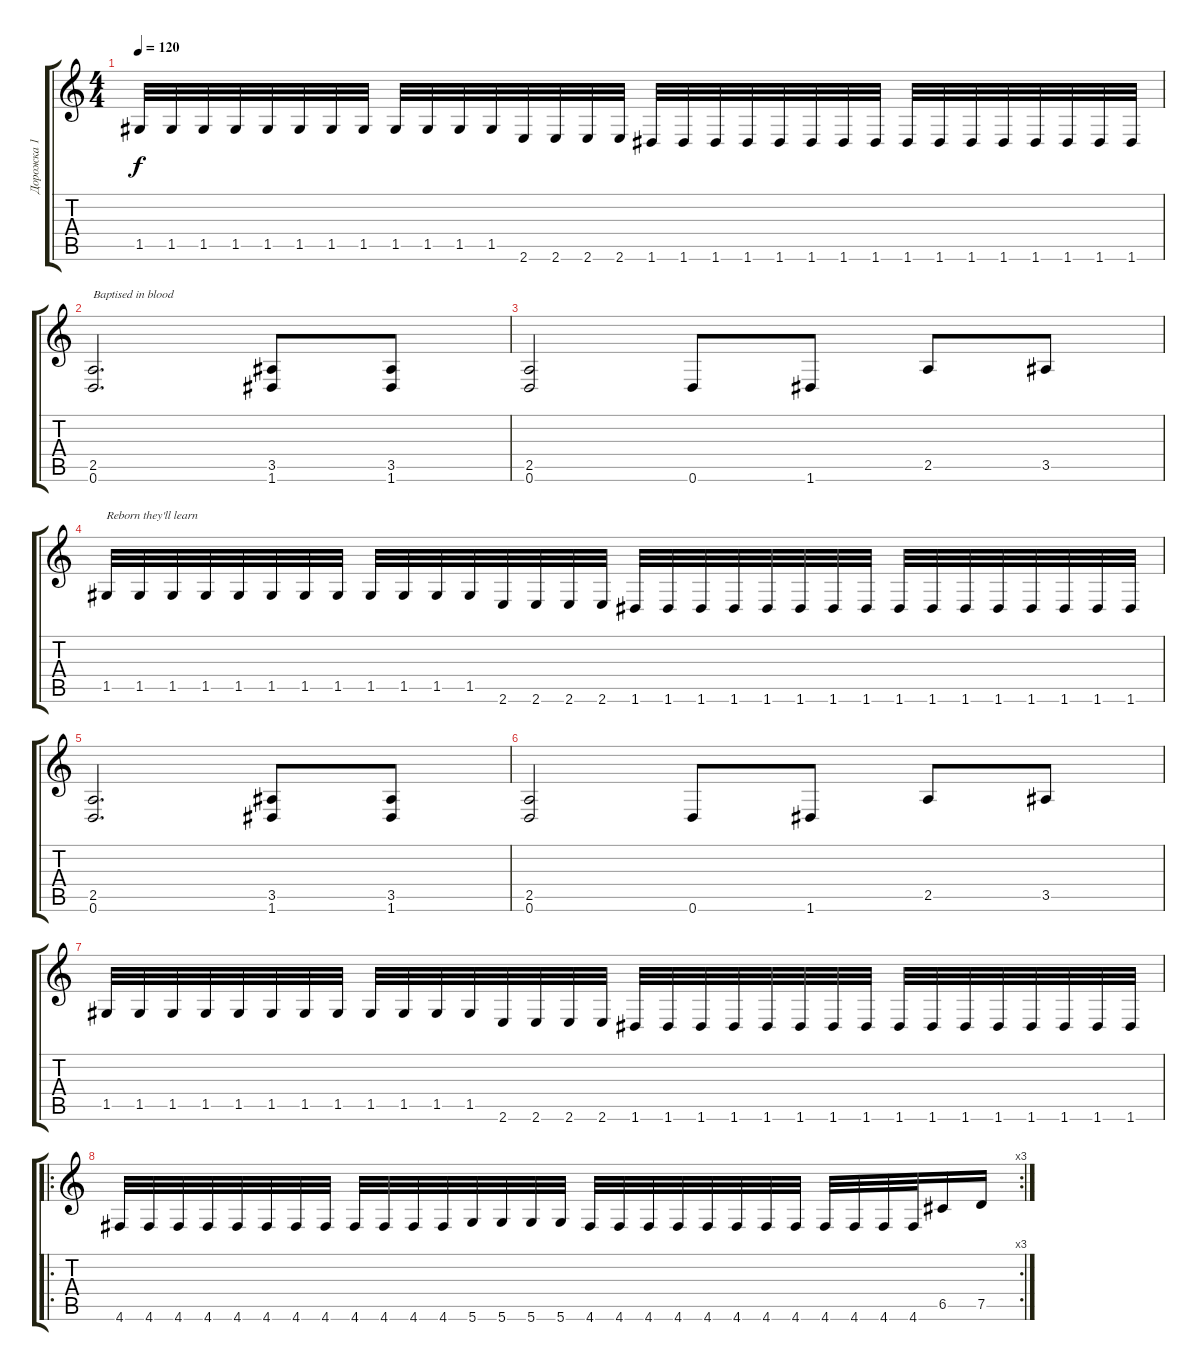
\track ("Дорожка 1" "Дорожка 1") {instrument distortionguitar}
\staff {score tabs}
\tuning (D4 A3 F3 C3 G2 D2) {hide}
\ts (4 4)
\tempo 120
\clef g2
\ks c
1.5.32{dy f} 1.5.32 1.5.32 1.5.32 1.5.32 1.5.32 1.5.32 1.5.32 1.5.32 1.5.32 1.5.32 1.5.32 2.6.32 2.6.32 2.6.32 2.6.32 1.6.32 1.6.32 1.6.32 1.6.32 1.6.32 1.6.32 1.6.32 1.6.32 1.6.32 1.6.32 1.6.32 1.6.32 1.6.32 1.6.32 1.6.32 1.6.32 |
(2.5 0.6).2{d txt "Baptised in blood"} (3.5 1.6).8 (3.5 1.6).8 |
(2.5 0.6).2 0.6.8 1.6.8 2.5.8 3.5.8 |
1.5.32{txt "Reborn they'll learn"} 1.5.32 1.5.32 1.5.32 1.5.32 1.5.32 1.5.32 1.5.32 1.5.32 1.5.32 1.5.32 1.5.32 2.6.32 2.6.32 2.6.32 2.6.32 1.6.32 1.6.32 1.6.32 1.6.32 1.6.32 1.6.32 1.6.32 1.6.32 1.6.32 1.6.32 1.6.32 1.6.32 1.6.32 1.6.32 1.6.32 1.6.32 |
(2.5 0.6).2{d} (3.5 1.6).8 (3.5 1.6).8 |
(2.5 0.6).2 0.6.8 1.6.8 2.5.8 3.5.8 |
1.5.32 1.5.32 1.5.32 1.5.32 1.5.32 1.5.32 1.5.32 1.5.32 1.5.32 1.5.32 1.5.32 1.5.32 2.6.32 2.6.32 2.6.32 2.6.32 1.6.32 1.6.32 1.6.32 1.6.32 1.6.32 1.6.32 1.6.32 1.6.32 1.6.32 1.6.32 1.6.32 1.6.32 1.6.32 1.6.32 1.6.32 1.6.32 |
\ro
\rc 3
4.6.32 4.6.32 4.6.32 4.6.32 4.6.32 4.6.32 4.6.32 4.6.32 4.6.32 4.6.32 4.6.32 4.6.32 5.6.32 5.6.32 5.6.32 5.6.32 4.6.32 4.6.32 4.6.32 4.6.32 4.6.32 4.6.32 4.6.32 4.6.32 4.6.32 4.6.32 4.6.32 4.6.32 6.5.16 7.5.16
